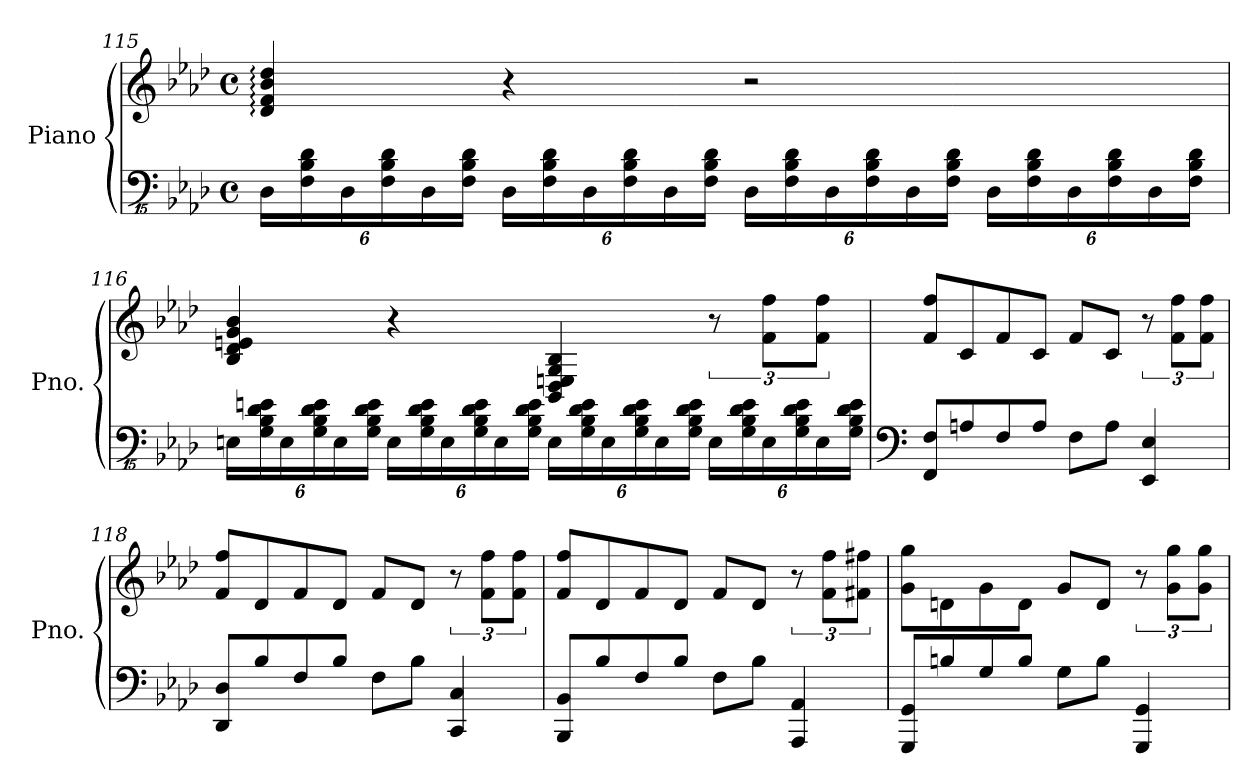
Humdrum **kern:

**kern	**kern
*part1	*part1
*staff2	*staff1
*I"Piano	*
*I'Pno.	*
*clefFvv4	*clefG2
*k[b-e-a-d-]	*k[b-e-a-d-]
*M4/4	*M4/4
*met(c)	*met(c)
*Xbrackettup	*
=115	=115
24DDD-\LL	4d-/: 4f/: 4b-/: 4dd-/:
24FFF\ 24BBB-\ 24DD-\	.
24DDD-\	.
24FFF\ 24BBB-\ 24DD-\	.
24DDD-\	.
24FFF\ 24BBB-\ 24DD-\JJ	.
24DDD-\LL	4r
24FFF\ 24BBB-\ 24DD-\	.
24DDD-\	.
24FFF\ 24BBB-\ 24DD-\	.
24DDD-\	.
24FFF\ 24BBB-\ 24DD-\JJ	.
24DDD-\LL	2r
24FFF\ 24BBB-\ 24DD-\	.
24DDD-\	.
24FFF\ 24BBB-\ 24DD-\	.
24DDD-\	.
24FFF\ 24BBB-\ 24DD-\JJ	.
24DDD-\LL	.
24FFF\ 24BBB-\ 24DD-\	.
24DDD-\	.
24FFF\ 24BBB-\ 24DD-\	.
24DDD-\	.
24FFF\ 24BBB-\ 24DD-\JJ	.
!!LO:LB:g=z
=116	=116
24EEEn\LL	4B-/ 4d-/ 4en/ 4g/ 4b-/
24GGG\ 24BBB-\ 24DD-\ 24EEn\	.
24EEE\	.
24GGG\ 24BBB-\ 24DD-\ 24EE\	.
24EEE\	.
24GGG\ 24BBB-\ 24DD-\ 24EE\JJ	.
24EEE\LL	4r
24GGG\ 24BBB-\ 24DD-\ 24EE\	.
24EEE\	.
24GGG\ 24BBB-\ 24DD-\ 24EE\	.
24EEE\	.
24GGG\ 24BBB-\ 24DD-\ 24EE\JJ	.
24EEE\LL	4BB-/ 4D-/ 4En/ 4G/ 4B-/
24GGG\ 24BBB-\ 24DD-\ 24EE\	.
24EEE\	.
24GGG\ 24BBB-\ 24DD-\ 24EE\	.
24EEE\	.
24GGG\ 24BBB-\ 24DD-\ 24EE\JJ	.
24EEE\LL	12r
24GGG\ 24BBB-\ 24DD-\ 24EE\	.
24EEE\	12f\ 12ff\L
24GGG\ 24BBB-\ 24DD-\ 24EE\	.
24EEE\	12f\ 12ff\J
24GGG\ 24BBB-\ 24DD-\ 24EE\JJ	.
=117	=117
*clefF4	*
8FF/ 8F/L	8f/ 8ff/L
8An/	8c/
8F/	8f/
8A/J	8c/J
8F\L	8f/L
8A\J	8c/J
4EE-/ 4E-/	12r
.	12f\ 12ff\L
.	12f\ 12ff\J
=118	=118
8DD-/ 8D-/L	8f/ 8ff/L
8B-/	8d-/
8F/	8f/
8B-/J	8d-/J
8F\L	8f/L
8B-\J	8d-/J
4CC/ 4C/	12r
.	12f\ 12ff\L
.	12f\ 12ff\J
!!LO:LB:g=z
=119	=119
8BBB-/ 8BB-/L	8f/ 8ff/L
8B-/	8d-/
8F/	8f/
8B-/J	8d-/J
8F\L	8f/L
8B-\J	8d-/J
4AAA-/ 4AA-/	12r
.	12f\ 12ff\L
.	12f#X\ 12ff#X\J
=120	=120
8GGG/ 8GG/L	8g\ 8gg\L
8Bn/	8dn\
8G/	8g\
8B/J	8d\J
8G\L	8g/L
8B\J	8d/J
4GGG/ 4GG/	12r
.	12g\ 12gg\L
.	12g\ 12gg\J
=	=
*-	*-
